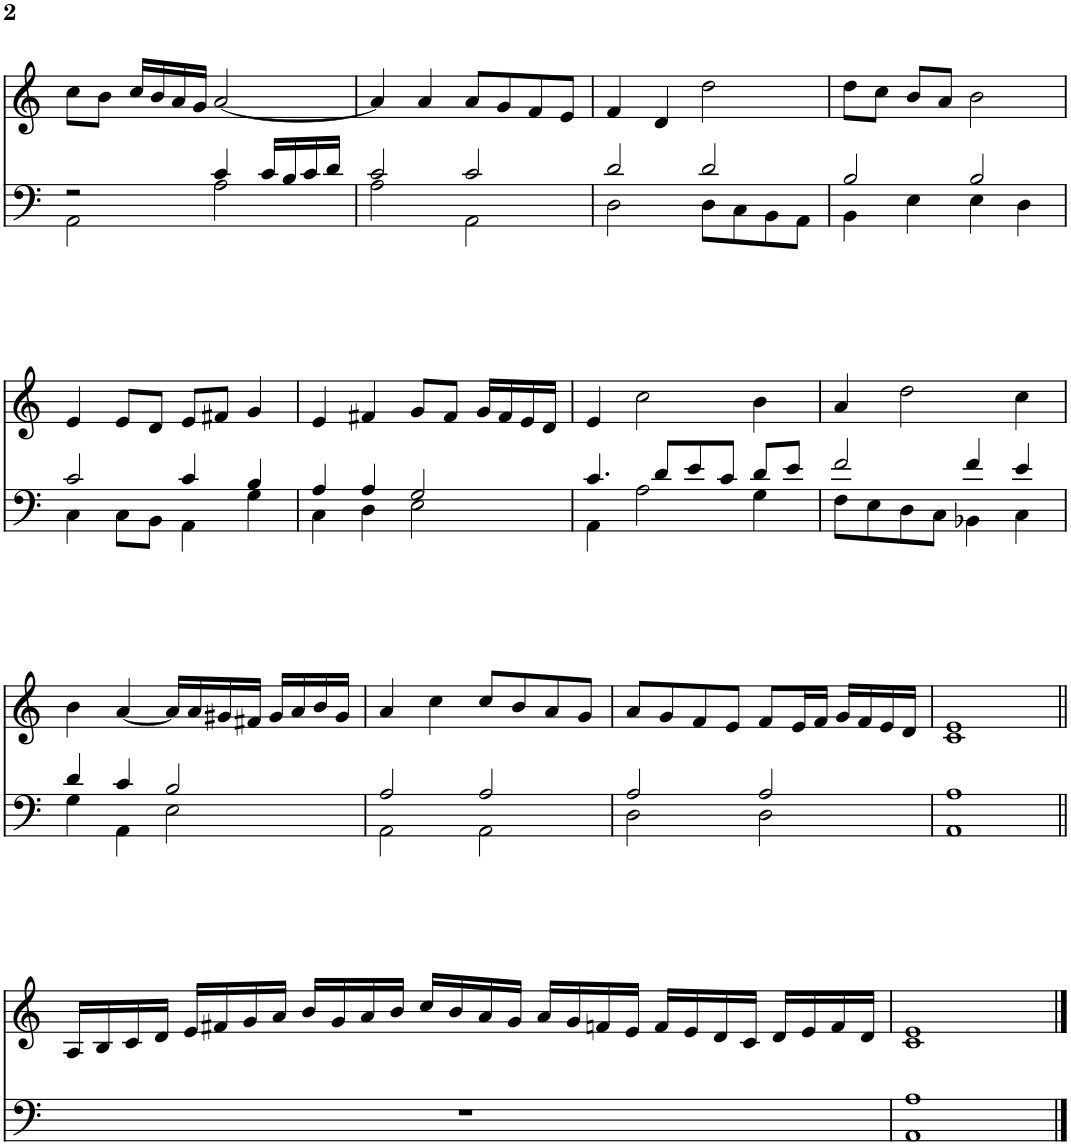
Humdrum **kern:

**kern	**kern
*part1	*part1
*staff2	*staff1
*I"Laute	*
!!LO:PB:g=z
*clefF4	*clefG2
*k[]	*k[]
*M2/2	*M2/2
*met(c|)	*met(c|)
=24	=24
*^	*
2r	2AA\	8cc\L
.	.	8b\J
.	.	16cc/LL
.	.	16b/
.	.	16a/
.	.	16g/JJ
4c/	2A\	[2a/
16c/LL	.	.
16B/	.	.
16c/	.	.
16d/JJ	.	.
=25	=25	=25
2c/	2A\	4a/]
.	.	4a/
2c/	2AA\	8a/L
.	.	8g/
.	.	8f/
.	.	8e/J
=26	=26	=26
2d/	2D\	4f/
.	.	4d/
2d/	8D\L	2dd\
.	8C\	.
.	8BB\	.
.	8AA\J	.
=27	=27	=27
2B/	4BB\	8dd\L
.	.	8cc\J
.	4E\	8b/L
.	.	8a/J
2B/	4E\	2b\
.	4D\	.
!!LO:LB:g=z
=28	=28	=28
2c/	4C\	4e/
.	8C\L	8e/L
.	8BB\J	8d/J
4c/	4AA\	8e/L
.	.	8f#X/J
4B/	4G\	4g/
=29	=29	=29
4A/	4C\	4e/
4A/	4D\	4f#X/
2G/	2E\	8g/L
.	.	8f#/J
.	.	16g/LL
.	.	16f#/
.	.	16e/
.	.	16d/JJ
=30	=30	=30
4.c/	4AA\	4e/
.	2A\	2cc\
8d/L	.	.
8e/	.	.
8c/J	.	.
8d/L	4G\	4b\
8e/J	.	.
=31	=31	=31
2f/	8F\L	4a/
.	8E\	.
.	8D\	2dd\
.	8C\J	.
4f/	4BB-X\	.
4e/	4C\	4cc\
!!LO:LB:g=z
=32	=32	=32
4d/	4G\	4b\
4c/	4AA\	[4a/
2B/	2E\	16a/LL]
.	.	16a/
.	.	16g#X/
.	.	16f#X/JJ
.	.	16g#/LL
.	.	16a/
.	.	16b/
.	.	16g#/JJ
=33	=33	=33
2A/	2AA\	4a/
.	.	4cc\
2A/	2AA\	8cc/L
.	.	8b/
.	.	8a/
.	.	8g/J
=34	=34	=34
2A/	2D\	8a/L
.	.	8g/
.	.	8f/
.	.	8e/J
2A/	2D\	8f/L
.	.	16e/L
.	.	16f/JJ
.	.	16g/LL
.	.	16f/
.	.	16e/
.	.	16d/JJ
*v	*v	*
=35	=35
1AA 1A	1c 1e
!!LO:LB:g=z
=36||	=36||
1r	16A/LL
.	16B/
.	16c/
.	16d/JJ
.	16e/LL
.	16f#X/
.	16g/
.	16a/JJ
.	16b/LL
.	16g/
.	16a/
.	16b/JJ
.	16cc/LL
.	16b/
.	16a/
.	16g/JJ
2.ryy	16a/LL
.	16g/
.	16fn/
.	16e/JJ
.	16f/LL
.	16e/
.	16d/
.	16c/JJ
.	16d/LL
.	16e/
.	16f/
.	16d/JJ
=37	=37
1AA 1A	1c 1e
==	==
*-	*-
